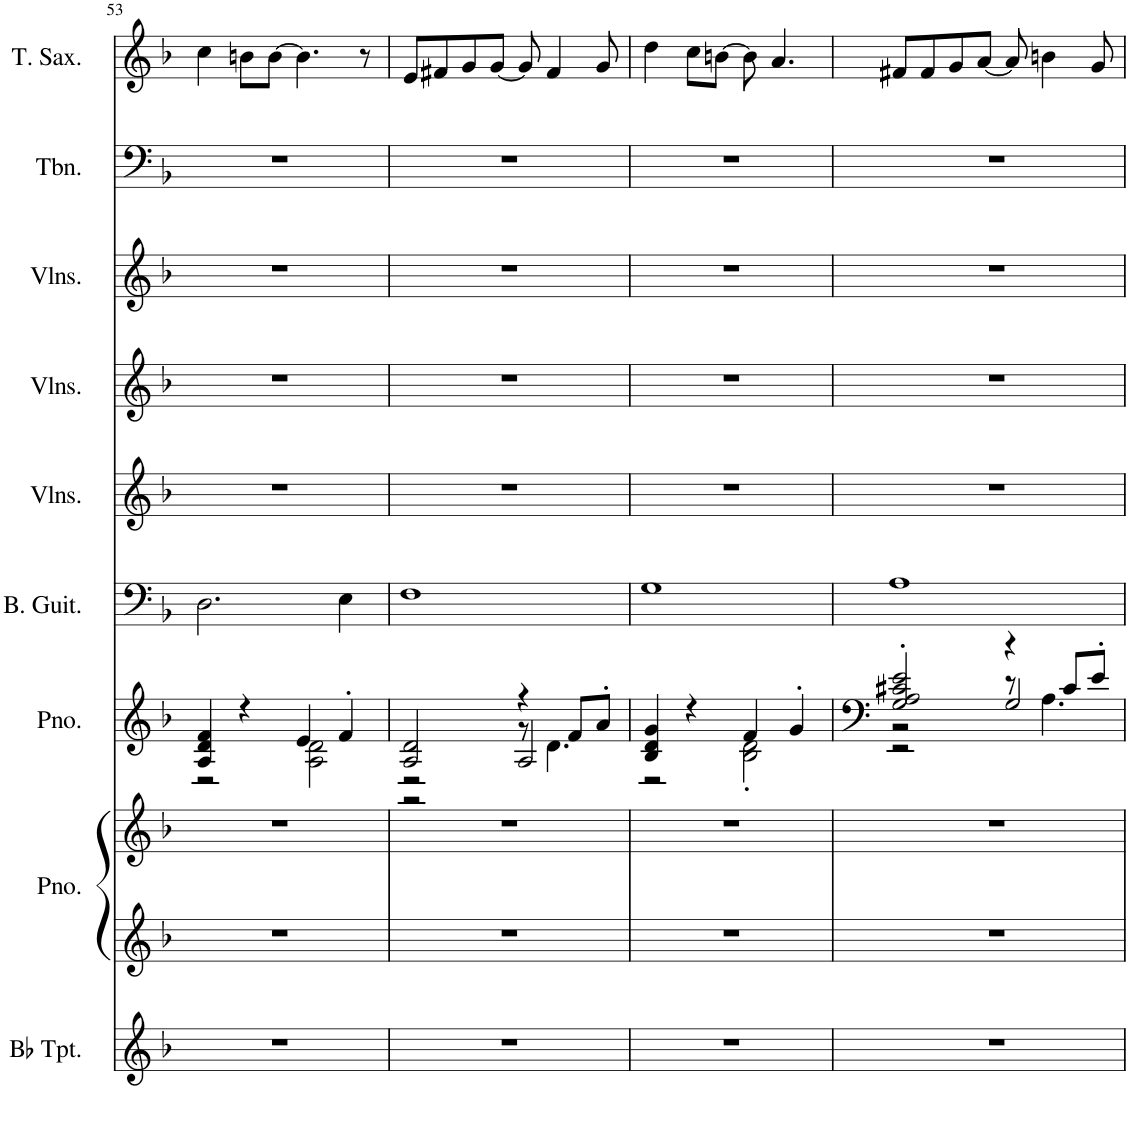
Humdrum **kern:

**kern	**kern	**kern	**kern	**kern	**kern	**kern	**kern	**kern	**kern
*part9	*part8	*part8	*part7	*part6	*part5	*part4	*part3	*part2	*part1
*staff10	*staff9	*staff8	*staff7	*staff6	*staff5	*staff4	*staff3	*staff2	*staff1
*I"Bb Trumpet, Trumpet 123	*I"Piano, Piano R	*	*I"Piano, Piano L	*I"Bass Guitar, Bass	*I"Violins, Strings	*I"Violins, Strings	*I"Violins,  Strings	*I"Trombone, vokal 1.2.3	*I"Tenor Saxophone, SOLO
*I'Bb Tpt.	*I'Pno.	*	*I'Pno.	*I'B. Guit.	*I'Vlns.	*I'Vlns.	*I'Vlns.	*I'Tbn.	*I'T. Sax.
!!LO:PB:g=z
*clefG2	*clefG2	*clefG2	*clefG2	*clefF4	*clefG2	*clefG2	*clefG2	*clefF4	*clefG2
*Trd1c2	*	*	*	*Trd7c12	*	*	*	*	*Trd8c14
*k[b-]	*k[b-]	*k[b-]	*k[b-]	*k[b-]	*k[b-]	*k[b-]	*k[b-]	*k[b-]	*k[b-]
*M4/4	*M4/4	*M4/4	*M4/4	*M4/4	*M4/4	*M4/4	*M4/4	*M4/4	*M4/4
=53	=53	=53	=53	=53	=53	=53	=53	=53	=53
*	*	*	*^	*	*	*	*	*	*
1r	1r	1r	4A/ 4d/ 4f/	2r	2.D\	1r	1r	1r	1r	4cc\
.	.	.	4r	.	.	.	.	.	.	8bn\L
.	.	.	.	.	.	.	.	.	.	[8b\J
.	.	.	4e/	2A\ 2d\	.	.	.	.	.	4.b\]
.	.	.	4f'/	.	4E\	.	.	.	.	.
.	.	.	.	.	.	.	.	.	.	8r
=54	=54	=54	=54	=54	=54	=54	=54	=54	=54	=54
*	*	*	*	*^	*	*	*	*	*	*
1r	1r	1r	2A/ 2d/	2r	2r	1F	1r	1r	1r	1r	8e/L
.	.	.	.	.	.	.	.	.	.	.	8f#X/
.	.	.	.	.	.	.	.	.	.	.	8g/
.	.	.	.	.	.	.	.	.	.	.	[8g/J
.	.	.	4r	8r	2A/	.	.	.	.	.	8g/]
.	.	.	.	4.d\	.	.	.	.	.	.	4f#/
.	.	.	8f/L	.	.	.	.	.	.	.	.
.	.	.	8a'/J	.	.	.	.	.	.	.	8g/
*	*	*	*	*v	*v	*	*	*	*	*	*
=55	=55	=55	=55	=55	=55	=55	=55	=55	=55	=55
1r	1r	1r	4B-/ 4d/ 4g/	2r	1G	1r	1r	1r	1r	4dd\
.	.	.	4r	.	.	.	.	.	.	8cc\L
.	.	.	.	.	.	.	.	.	.	[8bn\J
.	.	.	4f/	2B-\' 2d\'	.	.	.	.	.	8b\]
.	.	.	.	.	.	.	.	.	.	4.a/
.	.	.	4g'/	.	.	.	.	.	.	.
=56	=56	=56	=56	=56	=56	=56	=56	=56	=56	=56
*	*	*	*	*^	*	*	*	*	*	*
1r	1r	1r	2G/' 2A/' 2c#X/' 2e/'	2r	2r	1A	1r	1r	1r	1r	8f#X/L
.	.	.	.	.	.	.	.	.	.	.	8f#/
.	.	.	.	.	.	.	.	.	.	.	8g/
.	.	.	.	.	.	.	.	.	.	.	[8a/J
.	.	.	4r	8r	2G/	.	.	.	.	.	8a/]
.	.	.	.	4.A\	.	.	.	.	.	.	4bn\
.	.	.	8c#/L	.	.	.	.	.	.	.	.
.	.	.	8e'/J	.	.	.	.	.	.	.	8g/
*	*	*	*v	*v	*v	*	*	*	*	*	*
=	=	=	=	=	=	=	=	=	=
*-	*-	*-	*-	*-	*-	*-	*-	*-	*-
